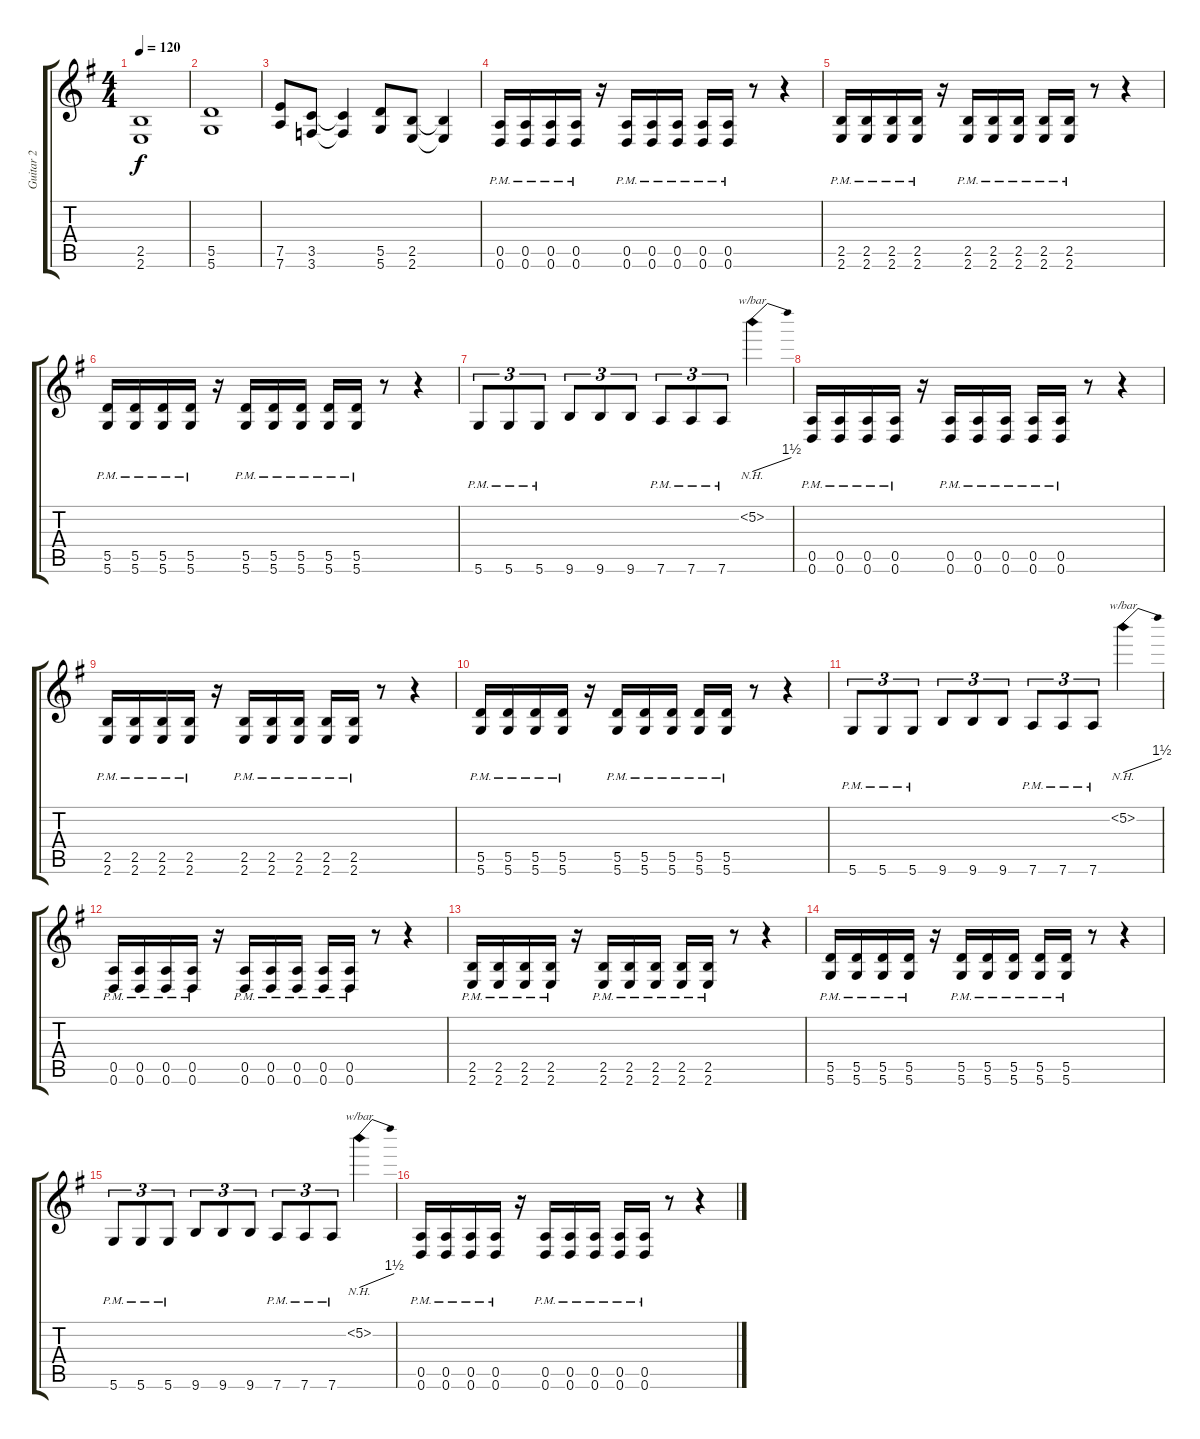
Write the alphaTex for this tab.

\track ("Guitar 2" "Guitar 2") {instrument overdrivenguitar}
\staff {score tabs}
\tuning (E4 B3 G3 D3 A2 D2) {hide}
\ts (4 4)
\tempo 120
\clef g2
\ks g
(2.5 2.6).1{dy f} |
(5.5 5.6).1 |
(7.5 7.6).8 (3.5 3.6).8 (3.5{t} 3.6{t}).4 (5.5 5.6).8 (2.5 2.6).8 (2.5{t} 2.6{t}).4 |
(0.5{pm} 0.6{pm}).16 (0.5{pm} 0.6{pm}).16 (0.5{pm} 0.6{pm}).16 (0.5{pm} 0.6{pm}).16 r.16 (0.5{pm} 0.6{pm}).16 (0.5{pm} 0.6{pm}).16 (0.5{pm} 0.6{pm}).16 (0.5{pm} 0.6{pm}).16 (0.5{pm} 0.6{pm}).16 r.8 r.4 |
(2.5{pm} 2.6{pm}).16 (2.5{pm} 2.6{pm}).16 (2.5{pm} 2.6{pm}).16 (2.5{pm} 2.6{pm}).16 r.16 (2.5{pm} 2.6{pm}).16 (2.5{pm} 2.6{pm}).16 (2.5{pm} 2.6{pm}).16 (2.5{pm} 2.6{pm}).16 (2.5{pm} 2.6{pm}).16 r.8 r.4 |
(5.5{pm} 5.6{pm}).16 (5.5{pm} 5.6{pm}).16 (5.5{pm} 5.6{pm}).16 (5.5{pm} 5.6{pm}).16 r.16 (5.5{pm} 5.6{pm}).16 (5.5{pm} 5.6{pm}).16 (5.5{pm} 5.6{pm}).16 (5.5{pm} 5.6{pm}).16 (5.5{pm} 5.6{pm}).16 r.8 r.4 |
5.6{pm}.8{tu (3 2)} 5.6{pm}.8{tu (3 2)} 5.6{pm}.8{tu (3 2)} 9.6.8{tu (3 2)} 9.6.8{tu (3 2)} 9.6.8{tu (3 2)} 7.6{pm}.8{tu (3 2)} 7.6{pm}.8{tu (3 2)} 7.6{pm}.8{tu (3 2)} 5.2{nh}.4{tbe (dive default 0 0 60 6)} |
(0.5{pm} 0.6{pm}).16 (0.5{pm} 0.6{pm}).16 (0.5{pm} 0.6{pm}).16 (0.5{pm} 0.6{pm}).16 r.16 (0.5{pm} 0.6{pm}).16 (0.5{pm} 0.6{pm}).16 (0.5{pm} 0.6{pm}).16 (0.5{pm} 0.6{pm}).16 (0.5{pm} 0.6{pm}).16 r.8 r.4 |
(2.5{pm} 2.6{pm}).16 (2.5{pm} 2.6{pm}).16 (2.5{pm} 2.6{pm}).16 (2.5{pm} 2.6{pm}).16 r.16 (2.5{pm} 2.6{pm}).16 (2.5{pm} 2.6{pm}).16 (2.5{pm} 2.6{pm}).16 (2.5{pm} 2.6{pm}).16 (2.5{pm} 2.6{pm}).16 r.8 r.4 |
(5.5{pm} 5.6{pm}).16 (5.5{pm} 5.6{pm}).16 (5.5{pm} 5.6{pm}).16 (5.5{pm} 5.6{pm}).16 r.16 (5.5{pm} 5.6{pm}).16 (5.5{pm} 5.6{pm}).16 (5.5{pm} 5.6{pm}).16 (5.5{pm} 5.6{pm}).16 (5.5{pm} 5.6{pm}).16 r.8 r.4 |
5.6{pm}.8{tu (3 2)} 5.6{pm}.8{tu (3 2)} 5.6{pm}.8{tu (3 2)} 9.6.8{tu (3 2)} 9.6.8{tu (3 2)} 9.6.8{tu (3 2)} 7.6{pm}.8{tu (3 2)} 7.6{pm}.8{tu (3 2)} 7.6{pm}.8{tu (3 2)} 5.2{nh}.4{tbe (dive default 0 0 60 6)} |
(0.5{pm} 0.6{pm}).16 (0.5{pm} 0.6{pm}).16 (0.5{pm} 0.6{pm}).16 (0.5{pm} 0.6{pm}).16 r.16 (0.5{pm} 0.6{pm}).16 (0.5{pm} 0.6{pm}).16 (0.5{pm} 0.6{pm}).16 (0.5{pm} 0.6{pm}).16 (0.5{pm} 0.6{pm}).16 r.8 r.4 |
(2.5{pm} 2.6{pm}).16 (2.5{pm} 2.6{pm}).16 (2.5{pm} 2.6{pm}).16 (2.5{pm} 2.6{pm}).16 r.16 (2.5{pm} 2.6{pm}).16 (2.5{pm} 2.6{pm}).16 (2.5{pm} 2.6{pm}).16 (2.5{pm} 2.6{pm}).16 (2.5{pm} 2.6{pm}).16 r.8 r.4 |
(5.5{pm} 5.6{pm}).16 (5.5{pm} 5.6{pm}).16 (5.5{pm} 5.6{pm}).16 (5.5{pm} 5.6{pm}).16 r.16 (5.5{pm} 5.6{pm}).16 (5.5{pm} 5.6{pm}).16 (5.5{pm} 5.6{pm}).16 (5.5{pm} 5.6{pm}).16 (5.5{pm} 5.6{pm}).16 r.8 r.4 |
5.6{pm}.8{tu (3 2)} 5.6{pm}.8{tu (3 2)} 5.6{pm}.8{tu (3 2)} 9.6.8{tu (3 2)} 9.6.8{tu (3 2)} 9.6.8{tu (3 2)} 7.6{pm}.8{tu (3 2)} 7.6{pm}.8{tu (3 2)} 7.6{pm}.8{tu (3 2)} 5.2{nh}.4{tbe (dive default 0 0 60 6)} |
(0.5{pm} 0.6{pm}).16 (0.5{pm} 0.6{pm}).16 (0.5{pm} 0.6{pm}).16 (0.5{pm} 0.6{pm}).16 r.16 (0.5{pm} 0.6{pm}).16 (0.5{pm} 0.6{pm}).16 (0.5{pm} 0.6{pm}).16 (0.5{pm} 0.6{pm}).16 (0.5{pm} 0.6{pm}).16 r.8 r.4
